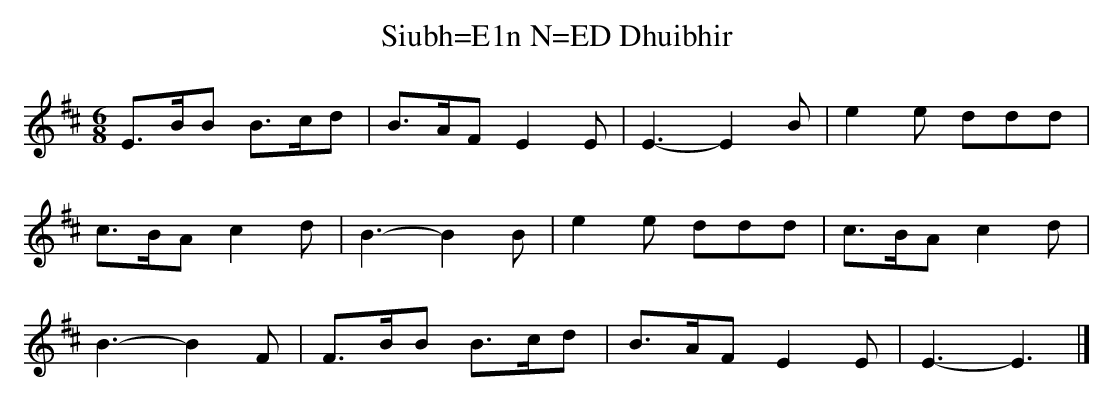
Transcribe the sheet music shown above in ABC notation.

X:1
T:Siubh=E1n N=ED Dhuibhir
M:6/8
L:1/8
K:D
E>BB B>cd | B>AF E2E | E3- E2B | e2e ddd |
c>BA c2d | B3- B2B | e2e ddd | c>BA c2d |
B3- B2F | F>BB B>cd | B>AF E2E | E3 - E3 |]
